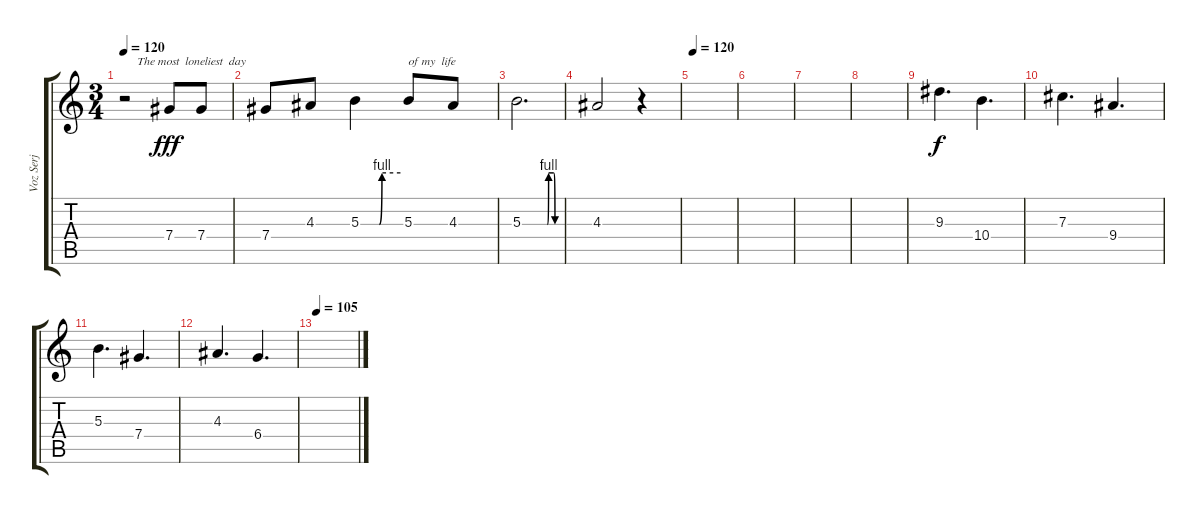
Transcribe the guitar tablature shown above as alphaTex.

\track ("Voz Serj" "Voz Serj") {instrument acousticguitarsteel}
\staff {score tabs}
\tuning (Eb4 Bb3 Gb3 Db3 Ab2 Eb2) {hide}
\ts (3 4)
\tempo 120
\clef g2
\ks c
r.2{txt "    The most  loneliest  day" dy fff} 7.4.8 7.4.8 |
7.4.8 4.3.8 5.3{be (custom 0 0 28 0 32 4 60 4)}.4 5.3.8{txt "of my  life"} 4.3.8 |
5.3{be (custom 0 0 39 0 41 4 49 4 51 0 60 0)}.2{d} |
4.3.2 r.4 |
\tempo 120
|
|
|
|
9.3.4{d dy f} 10.4.4{d} |
7.3.4{d} 9.4.4{d} |
5.3.4{d} 7.4.4{d} |
4.3.4{d} 6.4.4{d} |
\tempo 105
